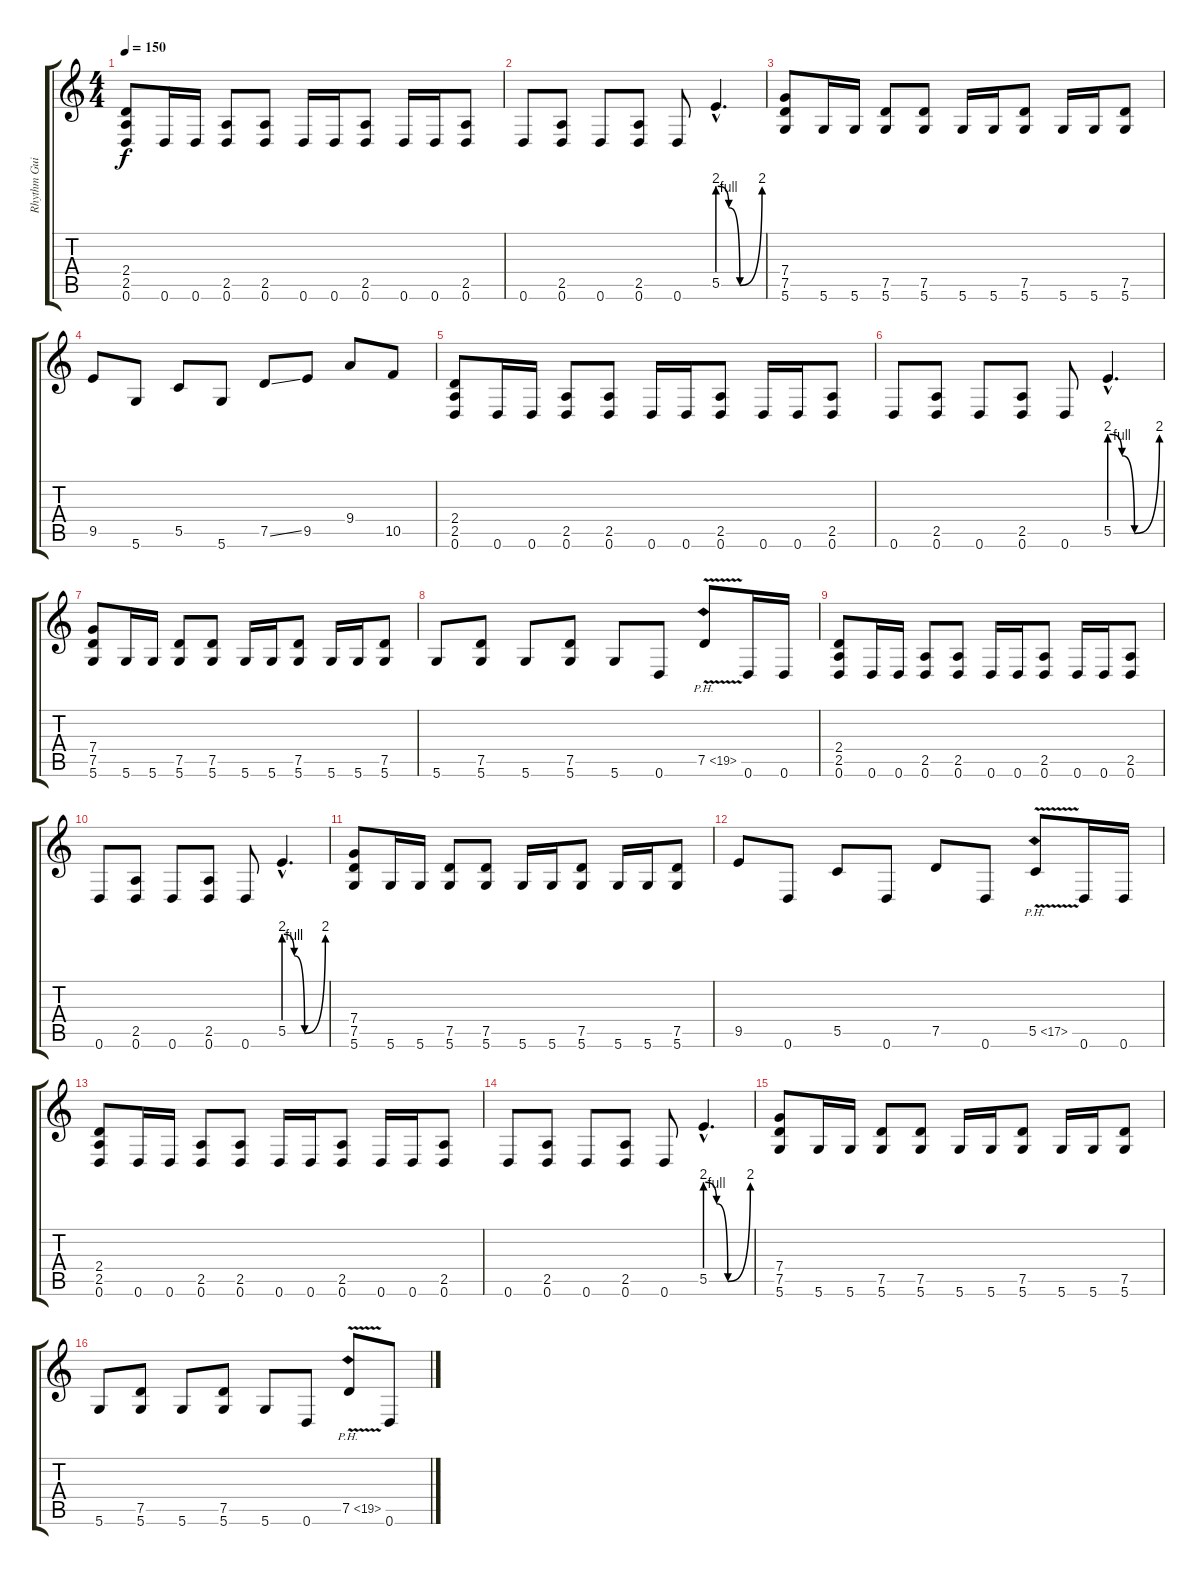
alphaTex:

\track ("Rhythm Guitar" "Rhythm Gui") {instrument distortionguitar}
\staff {score tabs}
\tuning (D4 A3 F3 C3 G2 D2) {hide}
\ts (4 4)
\tempo 150
\clef g2
\ks c
(2.4 2.5 0.6).8{dy f} 0.6.16 0.6.16 (2.5 0.6).8 (2.5 0.6).8 0.6.16 0.6.16 (2.5 0.6).8 0.6.16 0.6.16 (2.5 0.6).8 |
0.6.8 (2.5 0.6).8 0.6.8 (2.5 0.6).8 0.6.8 5.5{be (custom 0 8 15 4 30 0 60 8) hac}.4{d} |
(7.4 7.5 5.6).8 5.6.16 5.6.16 (7.5 5.6).8 (7.5 5.6).8 5.6.16 5.6.16 (7.5 5.6).8 5.6.16 5.6.16 (7.5 5.6).8 |
9.5.8 5.6.8 5.5.8 5.6.8 7.5{ss}.8 9.5.8 9.4.8 10.5.8 |
(2.4 2.5 0.6).8 0.6.16 0.6.16 (2.5 0.6).8 (2.5 0.6).8 0.6.16 0.6.16 (2.5 0.6).8 0.6.16 0.6.16 (2.5 0.6).8 |
0.6.8 (2.5 0.6).8 0.6.8 (2.5 0.6).8 0.6.8 5.5{be (custom 0 8 15 4 30 0 60 8) hac}.4{d} |
(7.4 7.5 5.6).8 5.6.16 5.6.16 (7.5 5.6).8 (7.5 5.6).8 5.6.16 5.6.16 (7.5 5.6).8 5.6.16 5.6.16 (7.5 5.6).8 |
5.6.8 (7.5 5.6).8 5.6.8 (7.5 5.6).8 5.6.8 0.6.8 7.5{ph 12 v}.8 0.6.16 0.6.16 |
(2.4 2.5 0.6).8 0.6.16 0.6.16 (2.5 0.6).8 (2.5 0.6).8 0.6.16 0.6.16 (2.5 0.6).8 0.6.16 0.6.16 (2.5 0.6).8 |
0.6.8 (2.5 0.6).8 0.6.8 (2.5 0.6).8 0.6.8 5.5{be (custom 0 8 15 4 30 0 60 8) hac}.4{d} |
(7.4 7.5 5.6).8 5.6.16 5.6.16 (7.5 5.6).8 (7.5 5.6).8 5.6.16 5.6.16 (7.5 5.6).8 5.6.16 5.6.16 (7.5 5.6).8 |
9.5.8 0.6.8 5.5.8 0.6.8 7.5.8 0.6.8 5.5{ph 12 v}.8 0.6.16 0.6.16 |
(2.4 2.5 0.6).8 0.6.16 0.6.16 (2.5 0.6).8 (2.5 0.6).8 0.6.16 0.6.16 (2.5 0.6).8 0.6.16 0.6.16 (2.5 0.6).8 |
0.6.8 (2.5 0.6).8 0.6.8 (2.5 0.6).8 0.6.8 5.5{be (custom 0 8 15 4 30 0 60 8) hac}.4{d} |
(7.4 7.5 5.6).8 5.6.16 5.6.16 (7.5 5.6).8 (7.5 5.6).8 5.6.16 5.6.16 (7.5 5.6).8 5.6.16 5.6.16 (7.5 5.6).8 |
5.6.8 (7.5 5.6).8 5.6.8 (7.5 5.6).8 5.6.8 0.6.8 7.5{ph 12 v}.8 0.6.8
